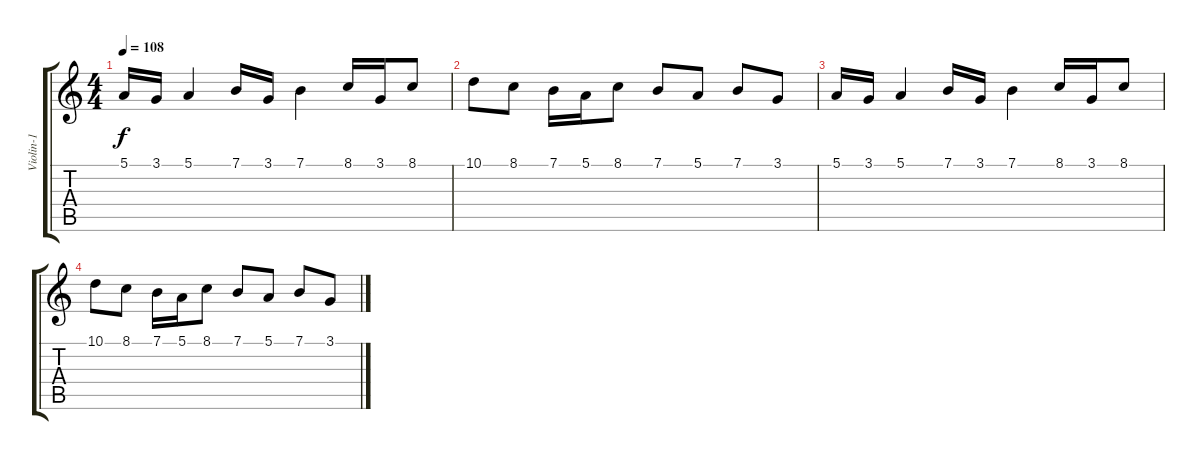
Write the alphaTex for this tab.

\track ("Violin-1" "Violin-1") {instrument violin}
\staff {score tabs}
\tuning (E4 B3 G3 D3 A2 E2) {hide}
\ts (4 4)
\tempo 108
\clef g2
\ks c
5.1.16{dy f} 3.1.16 5.1.4 7.1.16 3.1.16 7.1.4 8.1.16 3.1.16 8.1.8 |
10.1.8 8.1.8 7.1.16 5.1.16 8.1.8 7.1.8 5.1.8 7.1.8 3.1.8 |
5.1.16 3.1.16 5.1.4 7.1.16 3.1.16 7.1.4 8.1.16 3.1.16 8.1.8 |
10.1.8 8.1.8 7.1.16 5.1.16 8.1.8 7.1.8 5.1.8 7.1.8 3.1.8
